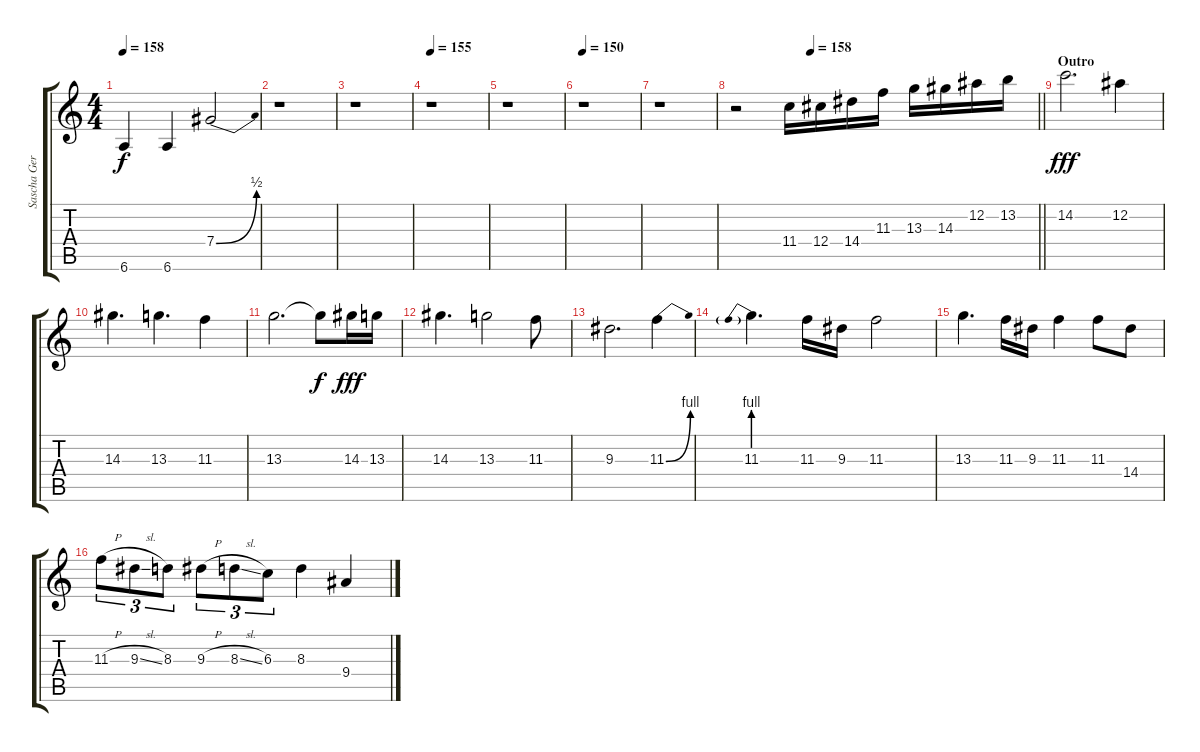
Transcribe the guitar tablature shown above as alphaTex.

\track ("Sascha Gerstner" "Sascha Ger") {instrument distortionguitar}
\staff {score tabs}
\tuning (Eb4 Bb3 Gb3 Db3 Ab2 Eb2) {hide}
\ts (4 4)
\tempo 158
\clef g2
\ks c
6.6.4{dy f} 6.6.4 7.4{be (bend 0 0 60 2)}.2 |
r.1 |
r.1 |
\tempo 155
r.1 |
r.1 |
\tempo 150
r.1 |
r.1 |
\tempo (158 0.25)
\barLineRight lightlight
r.2{volume 11 instrument overdrivenguitar} 11.4.16 12.4.16 14.4.16 11.3.16 13.3.16 14.3.16 12.2.16 13.2.16 |
\section ("" "Outro")
14.2.2{d dy fff volume 10} 12.2.4 |
14.3.4{d} 13.3.4{d} 11.3.4 |
13.3.2{d} 13.3{t}.8{dy f} 14.3.16{dy fff} 13.3.16 |
14.3.4{d} 13.3.2 11.3.8 |
9.3.2{d} 11.3{be (bend 0 0 60 4)}.4 |
11.3{be (prebend 0 4 60 4)}.4{d} 11.3.16 9.3.16 11.3.2 |
13.3.4{d} 11.3.16 9.3.16 11.3.4 11.3.8 14.4.8 |
11.3{h}.8{tu (3 2)} 9.3{sl}.8{tu (3 2)} 8.3.8{tu (3 2)} 9.3{h}.8{tu (3 2)} 8.3{sl}.8{tu (3 2)} 6.3.8{tu (3 2)} 8.3.4 9.4.4
